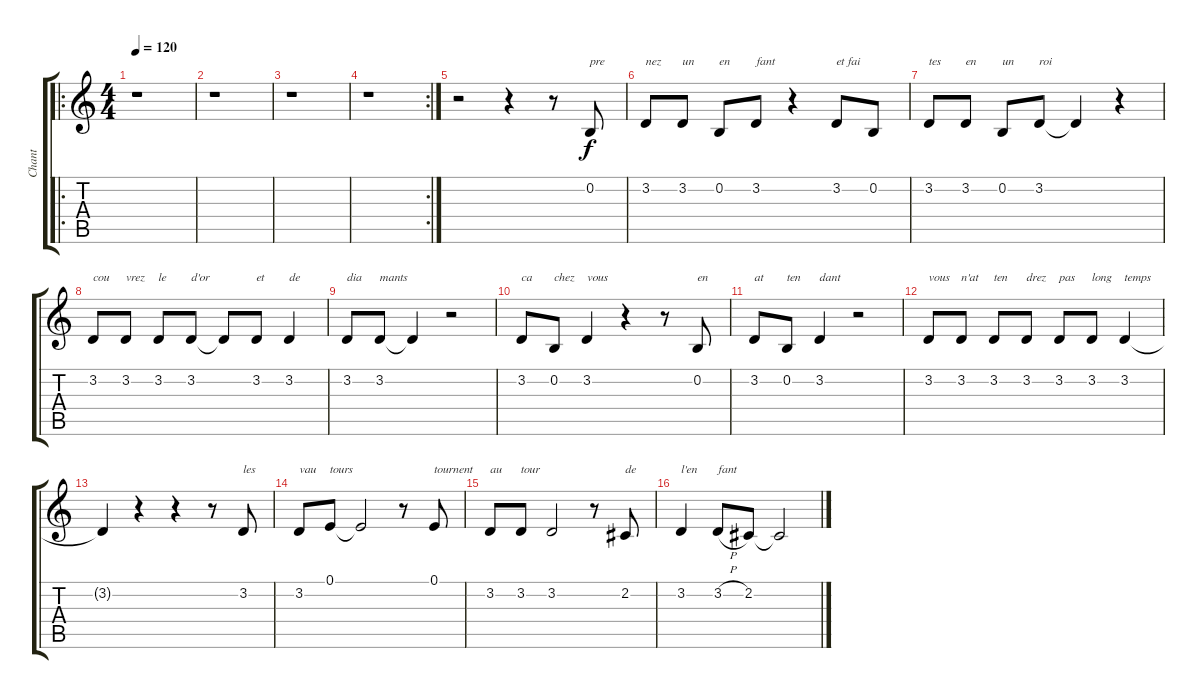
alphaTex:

\track ("Chant" "Chant") {instrument shamisen}
\staff {score tabs}
\tuning (E4 B3 G3 D3 A2 E2) {hide}
\ro
\ts (4 4)
\tempo 120
\clef g2
\ks c
r.1{dy f instrument shamisen} |
r.1 |
r.1 |
\rc 2
r.1 |
r.2 r.4 r.8 0.2.8{txt "pre"} |
3.2.8{txt "nez"} 3.2.8{txt "un"} 0.2.8{txt "en"} 3.2.8{txt "fant"} r.4 3.2.8{txt "et fai"} 0.2.8 |
3.2.8{txt "tes"} 3.2.8{txt "en"} 0.2.8{txt "un"} 3.2.8{txt "roi"} 3.2{t}.4 r.4 |
3.2.8{txt "cou"} 3.2.8{txt "vrez"} 3.2.8{txt "le"} 3.2.8{txt "d'or"} 3.2{t}.8 3.2.8{txt "et "} 3.2.4{txt "de"} |
3.2.8{txt "dia"} 3.2.8{txt "mants"} 3.2{t}.4 r.2 |
3.2.8{txt "ca"} 0.2.8{txt "chez"} 3.2.4{txt "vous"} r.4 r.8 0.2.8{txt "en"} |
3.2.8{txt "at"} 0.2.8{txt "ten"} 3.2.4{txt "dant"} r.2 |
3.2.8{txt "vous"} 3.2.8{txt "n'at"} 3.2.8{txt "ten"} 3.2.8{txt "drez"} 3.2.8{txt "pas"} 3.2.8{txt "long"} 3.2.4{txt "temps"} |
3.2{t}.4 r.4 r.4 r.8 3.2.8{txt "les"} |
3.2.8{txt "vau"} 0.1.8{txt "tours"} 0.1{t}.2 r.8 0.1.8{txt "tournent"} |
3.2.8{txt "au"} 3.2.8{txt "tour"} 3.2.2 r.8 2.2.8{txt "de"} |
3.2.4{txt "l'en"} 3.2{h}.8{txt "fant"} 2.2.8 2.2{t}.2
